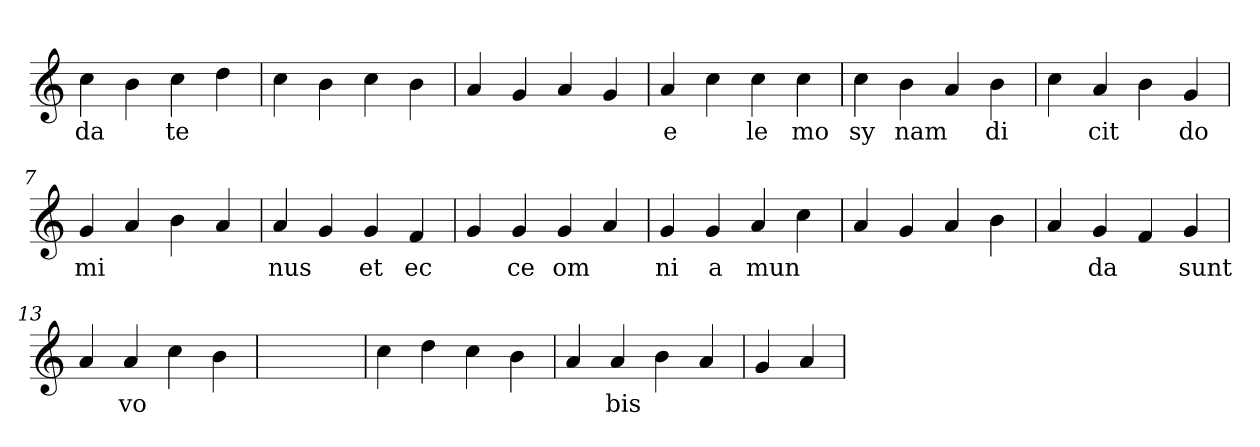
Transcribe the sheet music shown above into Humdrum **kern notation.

**kern	**text
*part1	*part1
*staff1	*staff1
*clefG2	*
=1	=1
4cc	da
4b	.
4cc	te
4dd	.
=2	=2
4cc	.
4b	.
4cc	.
4b	.
=3	=3
4a	.
4g	.
4a	.
4g	.
=4	=4
4a	e
4cc	.
4cc	le
4cc	mo
=5	=5
4cc	sy
4b	nam
4a	.
4b	di
=6	=6
4cc	.
4a	cit
4b	.
4g	do
=7	=7
4g	mi
4a	.
4b	.
4a	.
=8	=8
4a	nus
4g	.
4g	et
4f	ec
=9	=9
4g	.
4g	ce
4g	om
4a	.
=10	=10
4g	ni
4g	a
4a	mun
4cc	.
=11	=11
4a	.
4g	.
4a	.
4b	.
=12	=12
4a	.
4g	da
4f	.
4g	sunt
=13	=13
4a	.
4a	vo
4cc	.
4b	.
=14	=14
1ryy	.
=14	=14
4cc	.
4dd	.
4cc	.
4b	.
=15	=15
4a	.
4a	bis
4b	.
4a	.
=16	=16
4g	.
4a	.
=	=
*-	*-
